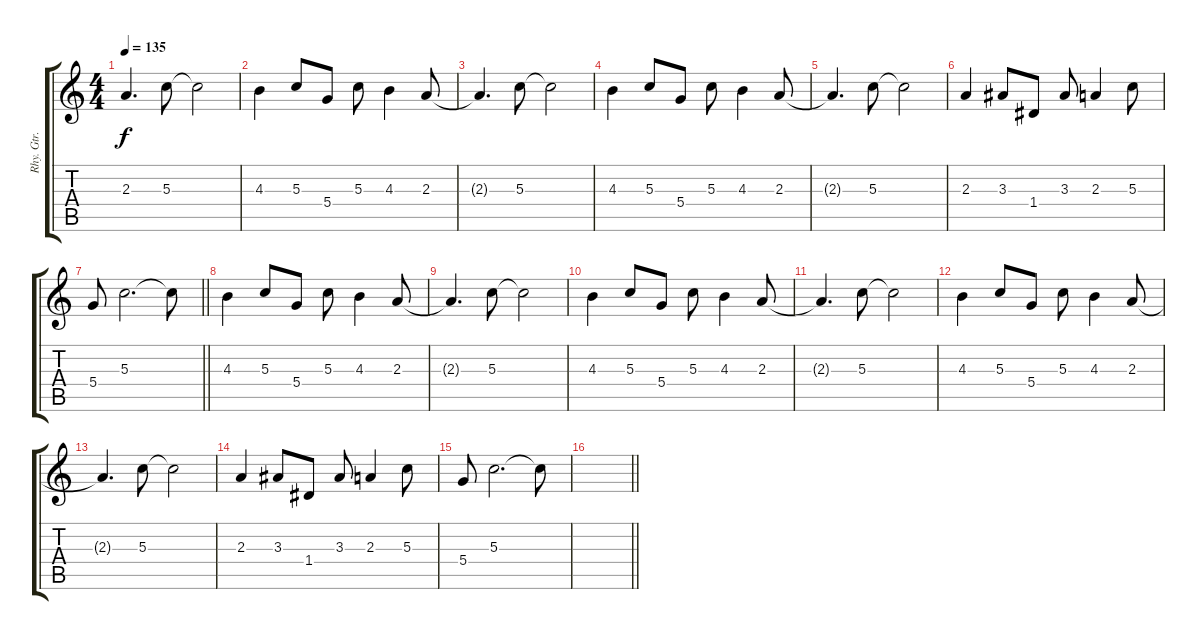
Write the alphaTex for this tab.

\track ("Rhy. Gtr. 4" "Rhy. Gtr. ") {instrument distortionguitar}
\staff {score tabs}
\tuning (E4 B3 G3 D3 A2 D2) {hide}
\ts (4 4)
\tempo 135
\clef g2
\ks c
2.3{t}.4{d dy f} 5.3.8 5.3{t}.2 |
4.3.4 5.3.8 5.4.8 5.3.8 4.3.4 2.3.8 |
2.3{t}.4{d} 5.3.8 5.3{t}.2 |
4.3.4 5.3.8 5.4.8 5.3.8 4.3.4 2.3.8 |
2.3{t}.4{d} 5.3.8 5.3{t}.2 |
2.3.4 3.3.8 1.4.8 3.3.8 2.3.4 5.3.8 |
\barLineRight lightlight
5.4.8 5.3.2{d} 5.3{t}.8 |
\section ("" "")
4.3.4 5.3.8 5.4.8 5.3.8 4.3.4 2.3.8 |
2.3{t}.4{d} 5.3.8 5.3{t}.2 |
4.3.4 5.3.8 5.4.8 5.3.8 4.3.4 2.3.8 |
2.3{t}.4{d} 5.3.8 5.3{t}.2 |
4.3.4 5.3.8 5.4.8 5.3.8 4.3.4 2.3.8 |
2.3{t}.4{d} 5.3.8 5.3{t}.2 |
2.3.4 3.3.8 1.4.8 3.3.8 2.3.4 5.3.8 |
5.4.8 5.3.2{d} 5.3{t}.8 |
\barLineRight lightlight
